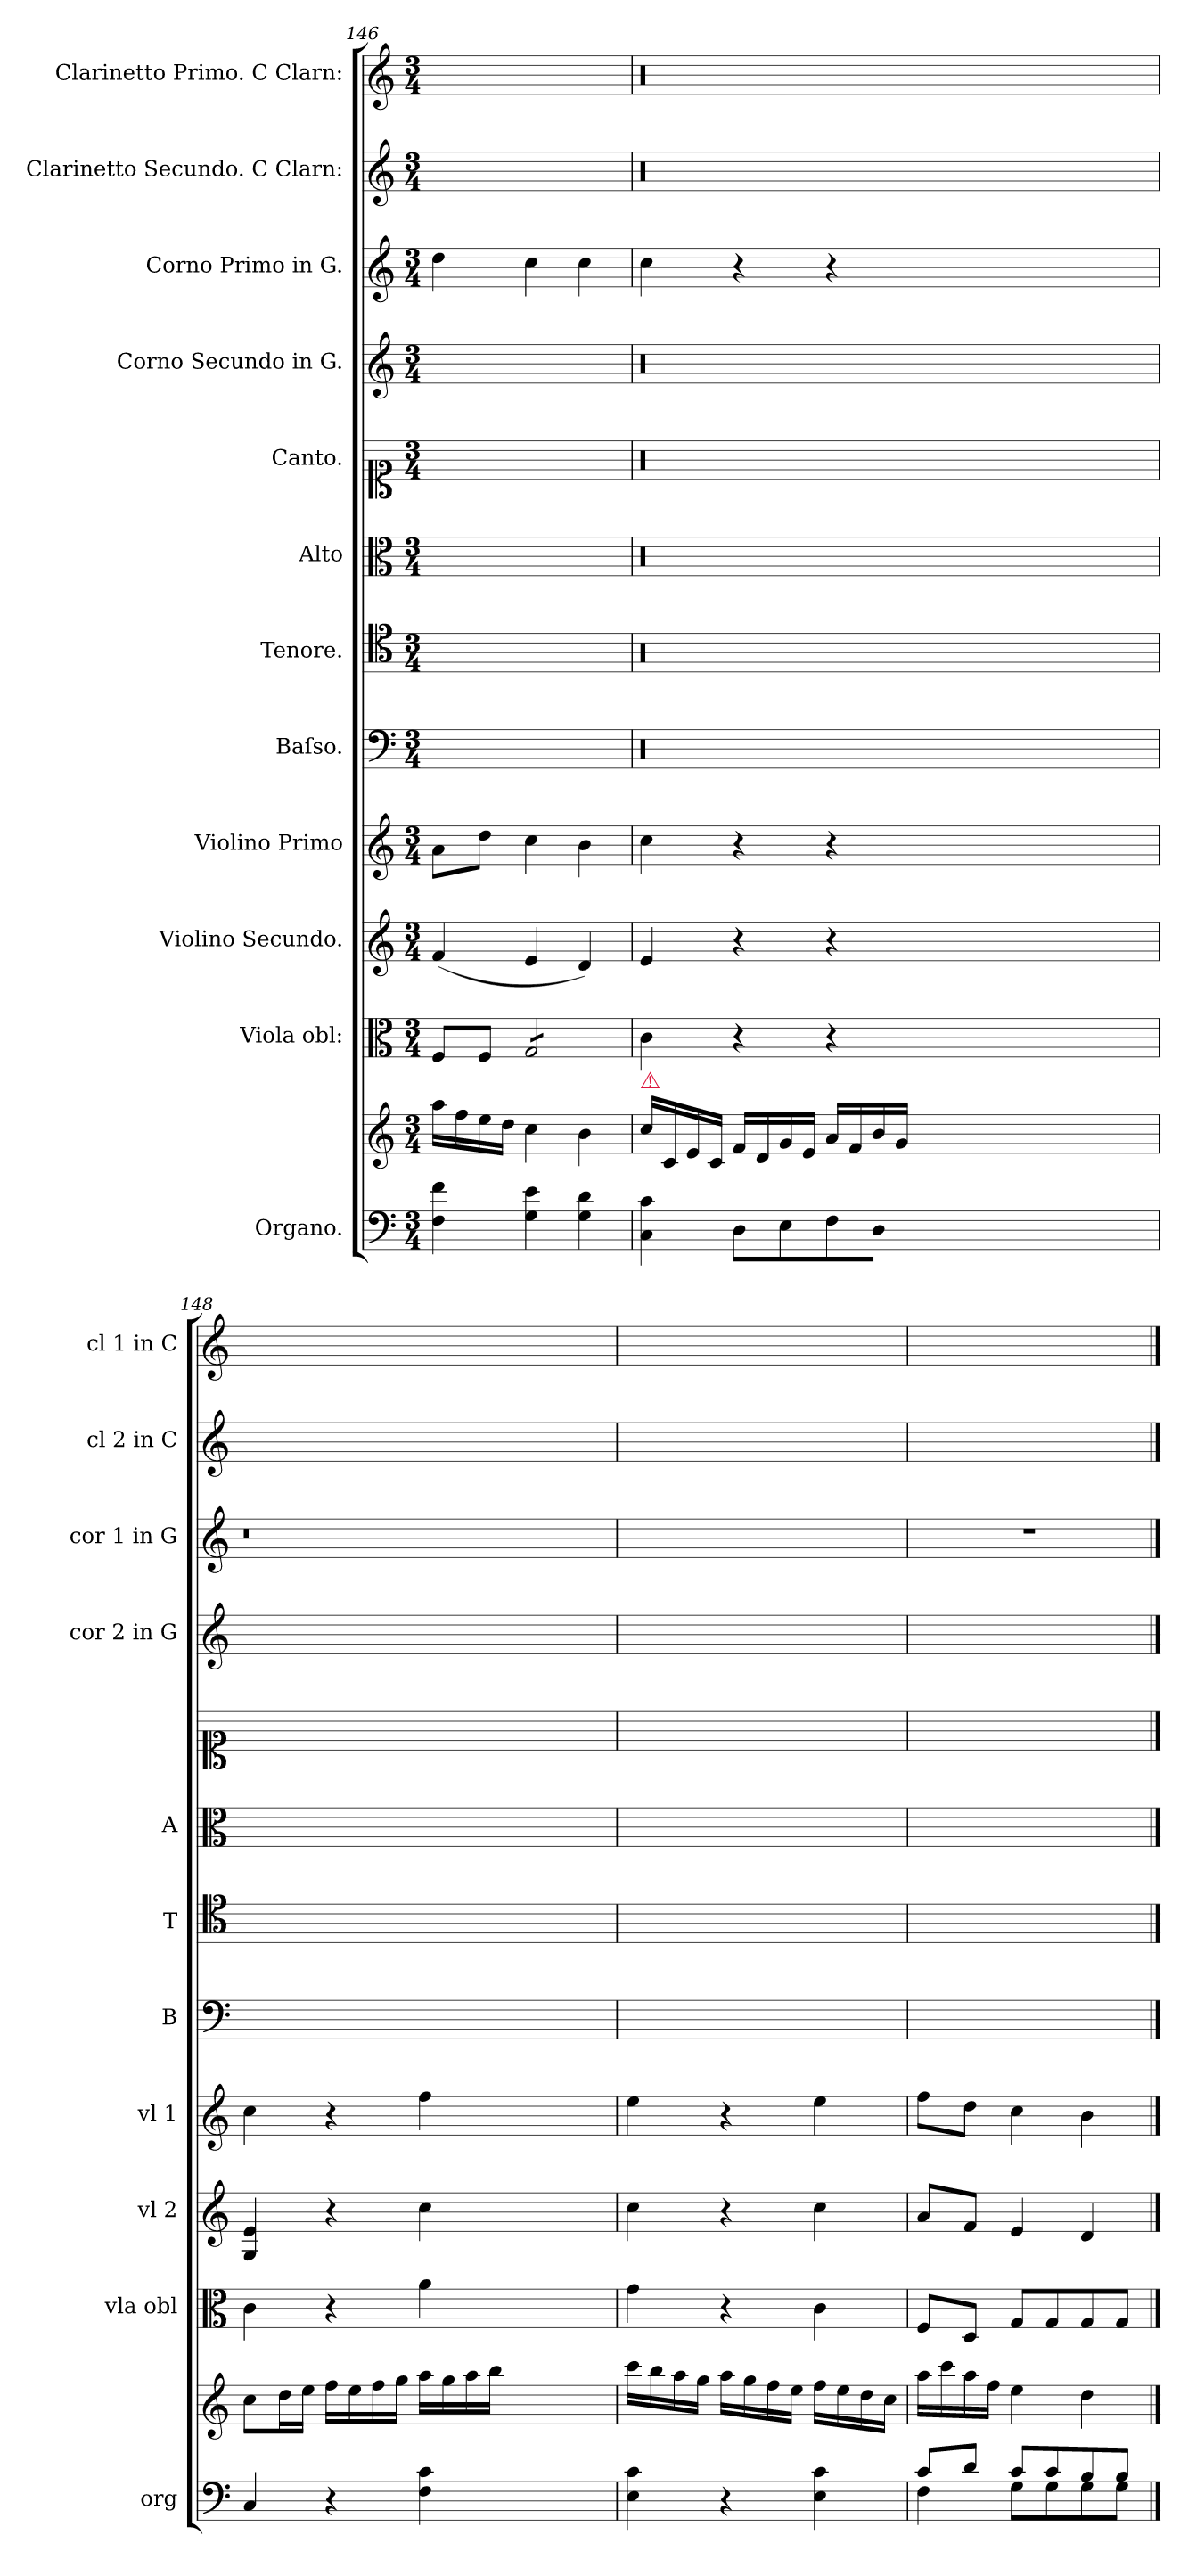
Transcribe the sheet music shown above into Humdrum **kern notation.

**kern	**kern	**kern	**kern	**kern	**kern	**kern	**kern	**kern	**kern	**kern	**kern	**kern
*part12	*part12	*part11	*part10	*part9	*part8	*part7	*part6	*part5	*part4	*part3	*part2	*part1
*staff13	*staff12	*staff11	*staff10	*staff9	*staff8	*staff7	*staff6	*staff5	*staff4	*staff3	*staff2	*staff1
*I"Organo.	*	*I"Viola obl:	*I"Violino Secundo.	*I"Violino Primo	*I"Baſso.	*I"Tenore.	*I"Alto	*I"Canto.	*I"Corno Secundo in G.	*I"Corno Primo in G.	*I"Clarinetto Secundo. C Clarn:	*I"Clarinetto Primo. C Clarn:
*I'org	*	*I'vla obl	*I'vl 2	*I'vl 1	*I'B	*I'T	*I'A	*	*I'cor 2 in G	*I'cor 1 in G	*I'cl 2 in C	*I'cl 1 in C
*clefF4	*clefG2	*clefC3	*clefG2	*clefG2	*clefF4	*clefC4	*clefC3	*clefC1	*clefG2	*clefG2	*clefG2	*clefG2
*	*	*	*	*	*	*	*	*	*ITrd-4c-7	*ITrd-4c-7	*	*
*k[]	*k[]	*k[]	*k[]	*k[]	*k[]	*k[]	*k[]	*k[]	*	*	*k[]	*k[]
*C:	*C:	*C:	*C:	*C:	*C:	*C:	*C:	*C:	*	*	*C:	*C:
*M3/4	*M3/4	*M3/4	*M3/4	*M3/4	*M3/4	*M3/4	*M3/4	*M3/4	*M3/4	*M3/4	*M3/4	*M3/4
=146	=146	=146	=146	=146	=146	=146	=146	=146	=146	=146	=146	=146
4F\ 4f\	16aa\LL	8F/L	(4f/	8a\L	2.ryy	2.ryy	2.ryy	2.ryy	2.ryy	4aa\	2.ryy	2.ryy
.	16ff\	.	.	.	.	.	.	.	.	.	.	.
.	16ee\	8F/J	.	8dd\J	.	.	.	.	.	.	.	.
.	16dd\JJ	.	.	.	.	.	.	.	.	.	.	.
*	*	*tremolo	*	*	*	*	*	*	*	*	*	*
4G\ 4e\	4cc\	8G/L	4e/	4cc\	.	.	.	.	.	4gg\	.	.
.	.	8G/	.	.	.	.	.	.	.	.	.	.
4G\ 4d\	4b\	8G/	4d/)	4b\	.	.	.	.	.	4gg\	.	.
.	.	8G/J	.	.	.	.	.	.	.	.	.	.
*	*	*Xtremolo	*	*	*	*	*	*	*	*	*	*
=147	=147	=147	=147	=147	=147	=147	=147	=147	=147	=147	=147	=147
!	!LO:TX:a:color=crimson:t=⚠	!	!	!	!	!	!	!	!	!	!	!
!	!	!	!	!	!LO:N:vis=00	!LO:N:vis=00	!LO:N:vis=00	!LO:N:vis=00	!LO:N:vis=00	!	!LO:N:vis=00	!LO:N:vis=00
4C\ 4c\	16cc\LL	4c\	4e/	4cc\	0.r	0.r	0.r	0.r	0.r	4gg\	0.r	0.r
.	16c/	.	.	.	.	.	.	.	.	.	.	.
.	16e/	.	.	.	.	.	.	.	.	.	.	.
.	16c/JJ	.	.	.	.	.	.	.	.	.	.	.
8D\L	16f/LL	4r	4r	4r	.	.	.	.	.	4r	.	.
.	16d/	.	.	.	.	.	.	.	.	.	.	.
8E\	16g/	.	.	.	.	.	.	.	.	.	.	.
.	16e/JJ	.	.	.	.	.	.	.	.	.	.	.
8F\	16a/LL	4r	4r	4r	.	.	.	.	.	4r	.	.
.	16f/	.	.	.	.	.	.	.	.	.	.	.
8D\J	16b/	.	.	.	.	.	.	.	.	.	.	.
.	16g/JJ	.	.	.	.	.	.	.	.	.	.	.
0ryy	0ryy	0ryy	0ryy	0ryy	.	.	.	.	.	0ryy	.	.
4ryy	4ryy	4ryy	4ryy	4ryy	.	.	.	.	.	4ryy	.	.
=148	=148	=148	=148	=148	=148	=148	=148	=148	=148	=148	=148	=148
!	!	!	!	!	!	!	!	!	!	!LO:N:vis=0	!	!
4C/	8cc\L	4c\	4G/ 4e/	4cc\	1.ryy	1.ryy	1.ryy	1.ryy	1.ryy	1.r	1.ryy	1.ryy
.	16dd\L	.	.	.	.	.	.	.	.	.	.	.
.	16ee\JJ	.	.	.	.	.	.	.	.	.	.	.
4r	16ff\LL	4r	4r	4r	.	.	.	.	.	.	.	.
.	16ee\	.	.	.	.	.	.	.	.	.	.	.
.	16ff\	.	.	.	.	.	.	.	.	.	.	.
.	16gg\JJ	.	.	.	.	.	.	.	.	.	.	.
4F\ 4c\	16aa\LL	4a\	4cc\	4ff\	.	.	.	.	.	.	.	.
.	16gg\	.	.	.	.	.	.	.	.	.	.	.
.	16aa\	.	.	.	.	.	.	.	.	.	.	.
.	16bb\JJ	.	.	.	.	.	.	.	.	.	.	.
2.ryy	2.ryy	2.ryy	2.ryy	2.ryy	.	.	.	.	.	.	.	.
=149	=149	=149	=149	=149	=149	=149	=149	=149	=149	=149	=149	=149
4E\ 4c\	16ccc\LL	4g\	4cc\	4ee\	2.ryy	2.ryy	2.ryy	2.ryy	2.ryy	2.ryy	2.ryy	2.ryy
.	16bb\	.	.	.	.	.	.	.	.	.	.	.
.	16aa\	.	.	.	.	.	.	.	.	.	.	.
.	16gg\JJ	.	.	.	.	.	.	.	.	.	.	.
4r	16aa\LL	4r	4r	4r	.	.	.	.	.	.	.	.
.	16gg\	.	.	.	.	.	.	.	.	.	.	.
.	16ff\	.	.	.	.	.	.	.	.	.	.	.
.	16ee\JJ	.	.	.	.	.	.	.	.	.	.	.
4E\ 4c\	16ff\LL	4c\	4cc\	4ee\	.	.	.	.	.	.	.	.
.	16ee\	.	.	.	.	.	.	.	.	.	.	.
.	16dd\	.	.	.	.	.	.	.	.	.	.	.
.	16cc\JJ	.	.	.	.	.	.	.	.	.	.	.
=150	=150	=150	=150	=150	=150	=150	=150	=150	=150	=150	=150	=150
*^	*	*	*	*	*	*	*	*	*	*	*	*
8c/L	4F\	16aa\LL	8F/L	8a/L	8ff\L	2.ryy	2.ryy	2.ryy	2.ryy	2.ryy	2.r	2.ryy	2.ryy
.	.	16ccc\	.	.	.	.	.	.	.	.	.	.	.
8d/J	.	16aa\	8D/J	8f/J	8dd\J	.	.	.	.	.	.	.	.
.	.	16ff\JJ	.	.	.	.	.	.	.	.	.	.	.
8c/L	8G\L	4ee\	8G/L	4e/	4cc\	.	.	.	.	.	.	.	.
8c/	8G\	.	8G/	.	.	.	.	.	.	.	.	.	.
8B/	8G\	4dd\	8G/	4d/	4b\	.	.	.	.	.	.	.	.
8B/J	8G\J	.	8G/J	.	.	.	.	.	.	.	.	.	.
*v	*v	*	*	*	*	*	*	*	*	*	*	*	*
==	==	==	==	==	==	==	==	==	==	==	==	==
*-	*-	*-	*-	*-	*-	*-	*-	*-	*-	*-	*-	*-
